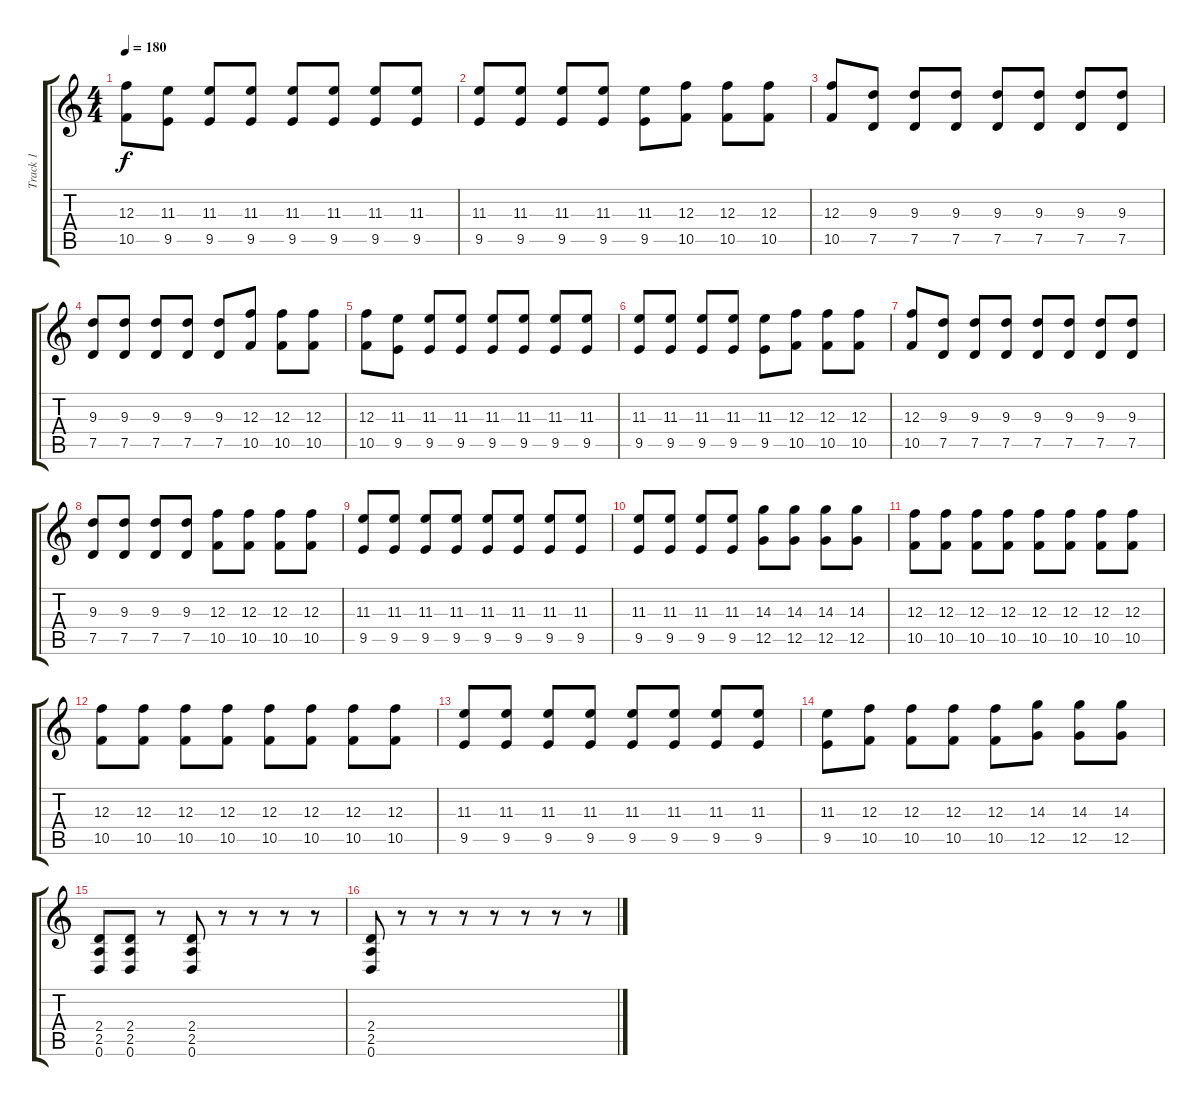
\track ("Track 1" "Track 1") {instrument distortionguitar}
\staff {score tabs}
\tuning (D4 A3 F3 C3 G2 D2) {hide}
\ts (4 4)
\tempo 180
\clef g2
\ks c
(12.3 10.5).8{dy f} (11.3 9.5).8 (11.3 9.5).8 (11.3 9.5).8 (11.3 9.5).8 (11.3 9.5).8 (11.3 9.5).8 (11.3 9.5).8 |
(11.3 9.5).8 (11.3 9.5).8 (11.3 9.5).8 (11.3 9.5).8 (11.3 9.5).8 (12.3 10.5).8 (12.3 10.5).8 (12.3 10.5).8 |
(12.3 10.5).8 (9.3 7.5).8 (9.3 7.5).8 (9.3 7.5).8 (9.3 7.5).8 (9.3 7.5).8 (9.3 7.5).8 (9.3 7.5).8 |
(9.3 7.5).8 (9.3 7.5).8 (9.3 7.5).8 (9.3 7.5).8 (9.3 7.5).8 (12.3 10.5).8 (12.3 10.5).8 (12.3 10.5).8 |
(12.3 10.5).8 (11.3 9.5).8 (11.3 9.5).8 (11.3 9.5).8 (11.3 9.5).8 (11.3 9.5).8 (11.3 9.5).8 (11.3 9.5).8 |
(11.3 9.5).8 (11.3 9.5).8 (11.3 9.5).8 (11.3 9.5).8 (11.3 9.5).8 (12.3 10.5).8 (12.3 10.5).8 (12.3 10.5).8 |
(12.3 10.5).8 (9.3 7.5).8 (9.3 7.5).8 (9.3 7.5).8 (9.3 7.5).8 (9.3 7.5).8 (9.3 7.5).8 (9.3 7.5).8 |
(9.3 7.5).8 (9.3 7.5).8 (9.3 7.5).8 (9.3 7.5).8 (12.3 10.5).8 (12.3 10.5).8 (12.3 10.5).8 (12.3 10.5).8 |
(11.3 9.5).8 (11.3 9.5).8 (11.3 9.5).8 (11.3 9.5).8 (11.3 9.5).8 (11.3 9.5).8 (11.3 9.5).8 (11.3 9.5).8 |
(11.3 9.5).8 (11.3 9.5).8 (11.3 9.5).8 (11.3 9.5).8 (14.3 12.5).8 (14.3 12.5).8 (14.3 12.5).8 (14.3 12.5).8 |
(12.3 10.5).8 (12.3 10.5).8 (12.3 10.5).8 (12.3 10.5).8 (12.3 10.5).8 (12.3 10.5).8 (12.3 10.5).8 (12.3 10.5).8 |
(12.3 10.5).8 (12.3 10.5).8 (12.3 10.5).8 (12.3 10.5).8 (12.3 10.5).8 (12.3 10.5).8 (12.3 10.5).8 (12.3 10.5).8 |
(11.3 9.5).8 (11.3 9.5).8 (11.3 9.5).8 (11.3 9.5).8 (11.3 9.5).8 (11.3 9.5).8 (11.3 9.5).8 (11.3 9.5).8 |
(11.3 9.5).8 (12.3 10.5).8 (12.3 10.5).8 (12.3 10.5).8 (12.3 10.5).8 (14.3 12.5).8 (14.3 12.5).8 (14.3 12.5).8 |
(2.4 2.5 0.6).8 (2.4 2.5 0.6).8 r.8 (2.4 2.5 0.6).8 r.8 r.8 r.8 r.8 |
(2.4 2.5 0.6).8 r.8 r.8 r.8 r.8 r.8 r.8 r.8
